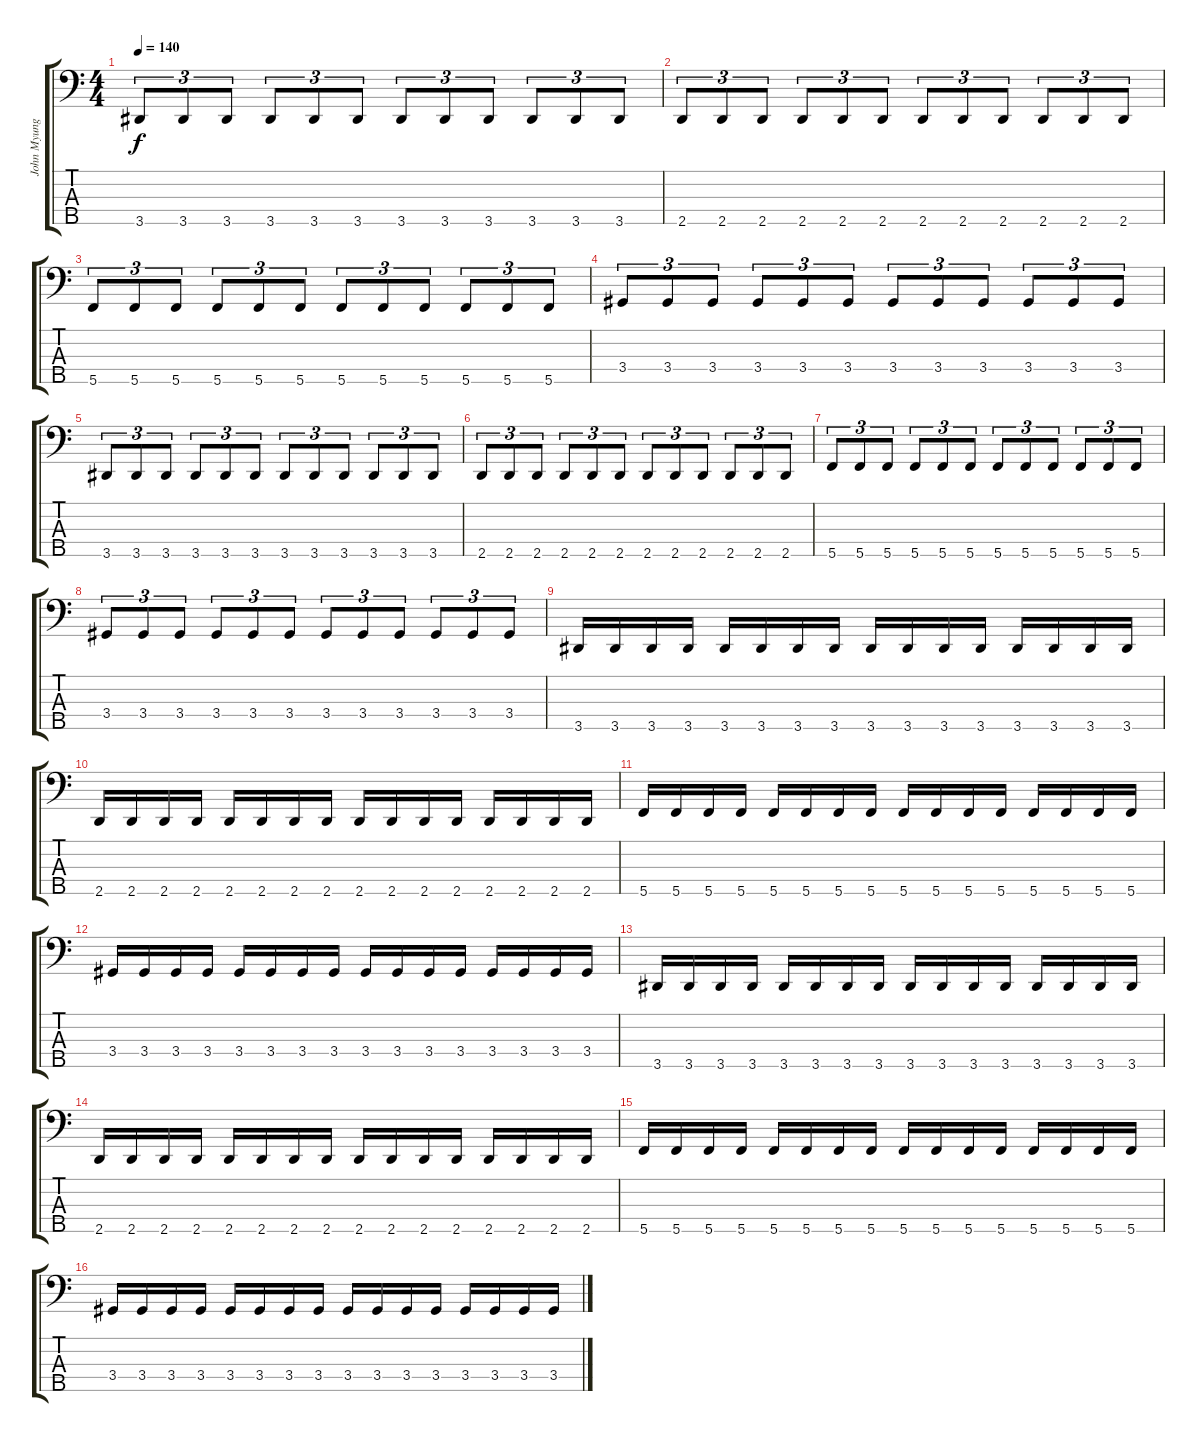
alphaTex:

\track ("John Myung" "John Myung") {instrument electricbassfinger}
\staff {score tabs}
\tuning (Ab2 Eb2 Bb1 F1 C1) {hide}
\ts (4 4)
\tempo 140
\clef f4
\ks c
3.5.8{tu (3 2) dy f} 3.5.8{tu (3 2)} 3.5.8{tu (3 2)} 3.5.8{tu (3 2)} 3.5.8{tu (3 2)} 3.5.8{tu (3 2)} 3.5.8{tu (3 2)} 3.5.8{tu (3 2)} 3.5.8{tu (3 2)} 3.5.8{tu (3 2)} 3.5.8{tu (3 2)} 3.5.8{tu (3 2)} |
2.5.8{tu (3 2)} 2.5.8{tu (3 2)} 2.5.8{tu (3 2)} 2.5.8{tu (3 2)} 2.5.8{tu (3 2)} 2.5.8{tu (3 2)} 2.5.8{tu (3 2)} 2.5.8{tu (3 2)} 2.5.8{tu (3 2)} 2.5.8{tu (3 2)} 2.5.8{tu (3 2)} 2.5.8{tu (3 2)} |
5.5.8{tu (3 2)} 5.5.8{tu (3 2)} 5.5.8{tu (3 2)} 5.5.8{tu (3 2)} 5.5.8{tu (3 2)} 5.5.8{tu (3 2)} 5.5.8{tu (3 2)} 5.5.8{tu (3 2)} 5.5.8{tu (3 2)} 5.5.8{tu (3 2)} 5.5.8{tu (3 2)} 5.5.8{tu (3 2)} |
3.4.8{tu (3 2)} 3.4.8{tu (3 2)} 3.4.8{tu (3 2)} 3.4.8{tu (3 2)} 3.4.8{tu (3 2)} 3.4.8{tu (3 2)} 3.4.8{tu (3 2)} 3.4.8{tu (3 2)} 3.4.8{tu (3 2)} 3.4.8{tu (3 2)} 3.4.8{tu (3 2)} 3.4.8{tu (3 2)} |
3.5.8{tu (3 2)} 3.5.8{tu (3 2)} 3.5.8{tu (3 2)} 3.5.8{tu (3 2)} 3.5.8{tu (3 2)} 3.5.8{tu (3 2)} 3.5.8{tu (3 2)} 3.5.8{tu (3 2)} 3.5.8{tu (3 2)} 3.5.8{tu (3 2)} 3.5.8{tu (3 2)} 3.5.8{tu (3 2)} |
2.5.8{tu (3 2)} 2.5.8{tu (3 2)} 2.5.8{tu (3 2)} 2.5.8{tu (3 2)} 2.5.8{tu (3 2)} 2.5.8{tu (3 2)} 2.5.8{tu (3 2)} 2.5.8{tu (3 2)} 2.5.8{tu (3 2)} 2.5.8{tu (3 2)} 2.5.8{tu (3 2)} 2.5.8{tu (3 2)} |
5.5.8{tu (3 2)} 5.5.8{tu (3 2)} 5.5.8{tu (3 2)} 5.5.8{tu (3 2)} 5.5.8{tu (3 2)} 5.5.8{tu (3 2)} 5.5.8{tu (3 2)} 5.5.8{tu (3 2)} 5.5.8{tu (3 2)} 5.5.8{tu (3 2)} 5.5.8{tu (3 2)} 5.5.8{tu (3 2)} |
3.4.8{tu (3 2)} 3.4.8{tu (3 2)} 3.4.8{tu (3 2)} 3.4.8{tu (3 2)} 3.4.8{tu (3 2)} 3.4.8{tu (3 2)} 3.4.8{tu (3 2)} 3.4.8{tu (3 2)} 3.4.8{tu (3 2)} 3.4.8{tu (3 2)} 3.4.8{tu (3 2)} 3.4.8{tu (3 2)} |
3.5.16 3.5.16 3.5.16 3.5.16 3.5.16 3.5.16 3.5.16 3.5.16 3.5.16 3.5.16 3.5.16 3.5.16 3.5.16 3.5.16 3.5.16 3.5.16 |
2.5.16 2.5.16 2.5.16 2.5.16 2.5.16 2.5.16 2.5.16 2.5.16 2.5.16 2.5.16 2.5.16 2.5.16 2.5.16 2.5.16 2.5.16 2.5.16 |
5.5.16 5.5.16 5.5.16 5.5.16 5.5.16 5.5.16 5.5.16 5.5.16 5.5.16 5.5.16 5.5.16 5.5.16 5.5.16 5.5.16 5.5.16 5.5.16 |
3.4.16 3.4.16 3.4.16 3.4.16 3.4.16 3.4.16 3.4.16 3.4.16 3.4.16 3.4.16 3.4.16 3.4.16 3.4.16 3.4.16 3.4.16 3.4.16 |
3.5.16 3.5.16 3.5.16 3.5.16 3.5.16 3.5.16 3.5.16 3.5.16 3.5.16 3.5.16 3.5.16 3.5.16 3.5.16 3.5.16 3.5.16 3.5.16 |
2.5.16 2.5.16 2.5.16 2.5.16 2.5.16 2.5.16 2.5.16 2.5.16 2.5.16 2.5.16 2.5.16 2.5.16 2.5.16 2.5.16 2.5.16 2.5.16 |
5.5.16 5.5.16 5.5.16 5.5.16 5.5.16 5.5.16 5.5.16 5.5.16 5.5.16 5.5.16 5.5.16 5.5.16 5.5.16 5.5.16 5.5.16 5.5.16 |
3.4.16 3.4.16 3.4.16 3.4.16 3.4.16 3.4.16 3.4.16 3.4.16 3.4.16 3.4.16 3.4.16 3.4.16 3.4.16 3.4.16 3.4.16 3.4.16
